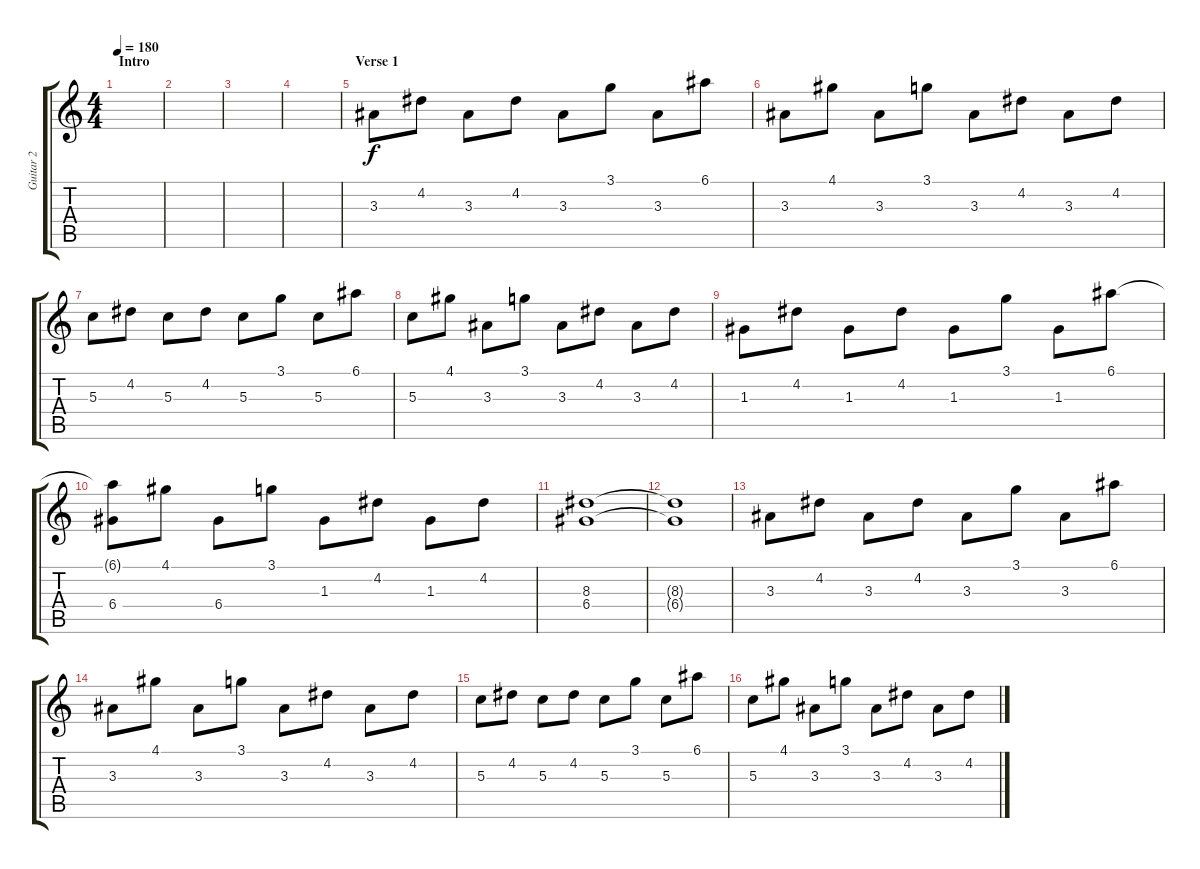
\track ("Guitar 2" "Guitar 2") {instrument electricguitarclean}
\staff {score tabs}
\tuning (E4 B3 G3 D3 A2 D2) {hide}
\ts (4 4)
\section ("" "Intro")
\tempo 180
\clef g2
\ks c
|
|
|
|
\section ("" "Verse 1")
3.3.8 4.2.8 3.3.8 4.2.8 3.3.8 3.1.8 3.3.8 6.1.8 |
3.3.8 4.1.8 3.3.8 3.1.8 3.3.8 4.2.8 3.3.8 4.2.8 |
5.3.8 4.2.8 5.3.8 4.2.8 5.3.8 3.1.8 5.3.8 6.1.8 |
5.3.8 4.1.8 3.3.8 3.1.8 3.3.8 4.2.8 3.3.8 4.2.8 |
1.3.8 4.2.8 1.3.8 4.2.8 1.3.8 3.1.8 1.3.8 6.1.8 |
(6.1{t} 6.4).8 4.1.8 6.4.8 3.1.8 1.3.8 4.2.8 1.3.8 4.2.8 |
(8.3 6.4).1 |
(8.3{t} 6.4{t}).1 |
3.3.8 4.2.8 3.3.8 4.2.8 3.3.8 3.1.8 3.3.8 6.1.8 |
3.3.8 4.1.8 3.3.8 3.1.8 3.3.8 4.2.8 3.3.8 4.2.8 |
5.3.8 4.2.8 5.3.8 4.2.8 5.3.8 3.1.8 5.3.8 6.1.8 |
5.3.8 4.1.8 3.3.8 3.1.8 3.3.8 4.2.8 3.3.8 4.2.8
